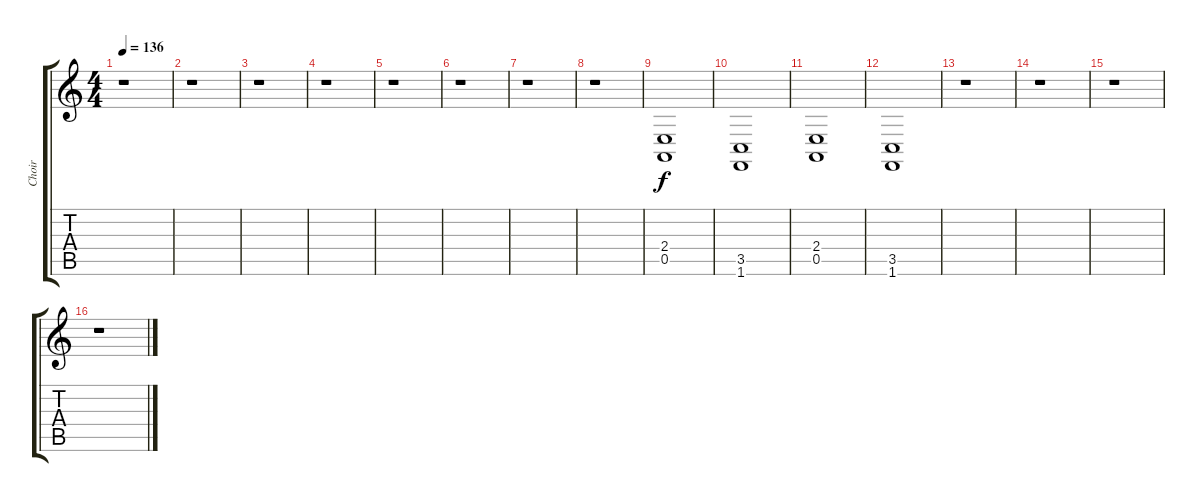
\track ("Choir" "Choir") {instrument fx5brightness}
\staff {score tabs}
\tuning (E4 B3 G3 D3 A2 E2) {hide}
\ts (4 4)
\tempo 136
\clef g2
\ks c
r.1{dy f} |
r.1 |
r.1 |
r.1 |
r.1 |
r.1 |
r.1 |
r.1 |
(2.4 0.5).1 |
(3.5 1.6).1 |
(2.4 0.5).1 |
(3.5 1.6).1 |
r.1 |
r.1 |
r.1 |
r.1
